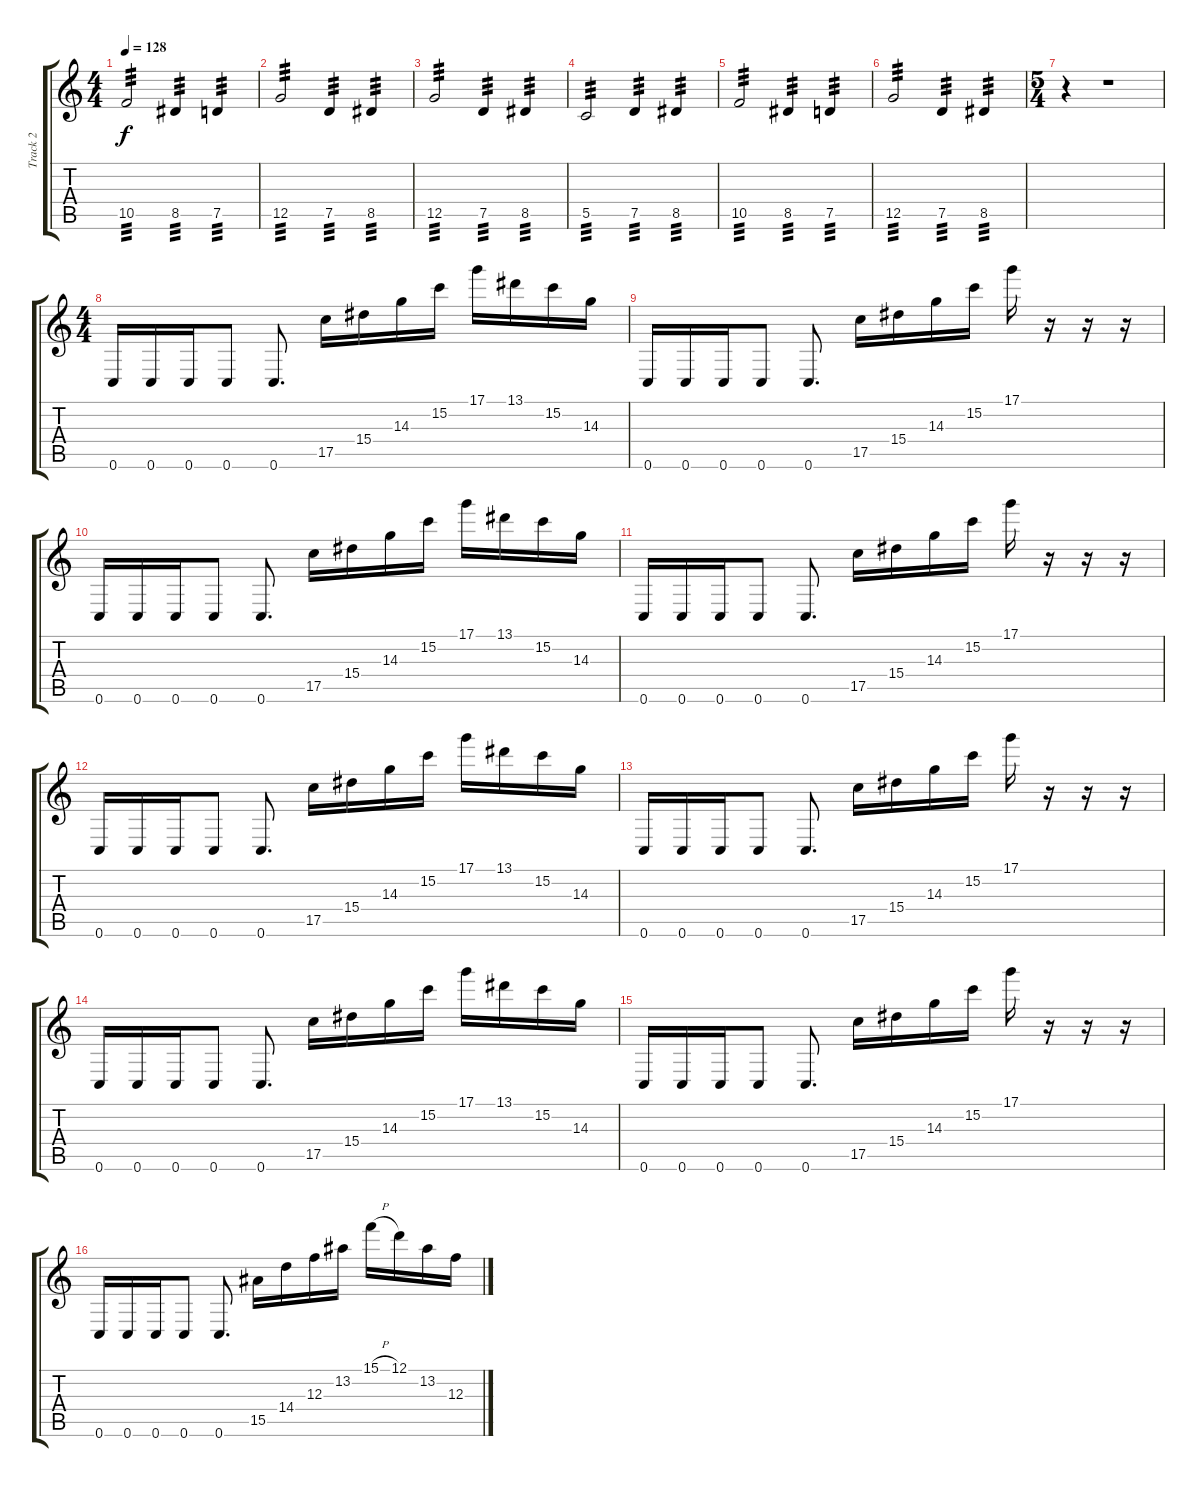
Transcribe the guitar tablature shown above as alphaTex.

\track ("Track 2" "Track 2") {instrument distortionguitar}
\staff {score tabs}
\tuning (D4 A3 F3 C3 G2 C2) {hide}
\ts (4 4)
\tempo 128
\clef g2
\ks c
10.5.2{tp 3 dy f} 8.5.4{tp 3} 7.5.4{tp 3} |
12.5.2{tp 3} 7.5.4{tp 3} 8.5.4{tp 3} |
12.5.2{tp 3} 7.5.4{tp 3} 8.5.4{tp 3} |
5.5.2{tp 3} 7.5.4{tp 3} 8.5.4{tp 3} |
10.5.2{tp 3} 8.5.4{tp 3} 7.5.4{tp 3} |
12.5.2{tp 3} 7.5.4{tp 3} 8.5.4{tp 3} |
\ts (5 4)
r.4 r.1 |
\ts (4 4)
0.6.16 0.6.16 0.6.16 0.6.8 0.6.8{d} 17.5.16 15.4.16 14.3.16 15.2.16 17.1.16 13.1.16 15.2.16 14.3.16 |
0.6.16 0.6.16 0.6.16 0.6.8 0.6.8{d} 17.5.16 15.4.16 14.3.16 15.2.16 17.1.16 r.16 r.16 r.16 |
0.6.16 0.6.16 0.6.16 0.6.8 0.6.8{d} 17.5.16 15.4.16 14.3.16 15.2.16 17.1.16 13.1.16 15.2.16 14.3.16 |
0.6.16 0.6.16 0.6.16 0.6.8 0.6.8{d} 17.5.16 15.4.16 14.3.16 15.2.16 17.1.16 r.16 r.16 r.16 |
0.6.16 0.6.16 0.6.16 0.6.8 0.6.8{d} 17.5.16 15.4.16 14.3.16 15.2.16 17.1.16 13.1.16 15.2.16 14.3.16 |
0.6.16 0.6.16 0.6.16 0.6.8 0.6.8{d} 17.5.16 15.4.16 14.3.16 15.2.16 17.1.16 r.16 r.16 r.16 |
0.6.16 0.6.16 0.6.16 0.6.8 0.6.8{d} 17.5.16 15.4.16 14.3.16 15.2.16 17.1.16 13.1.16 15.2.16 14.3.16 |
0.6.16 0.6.16 0.6.16 0.6.8 0.6.8{d} 17.5.16 15.4.16 14.3.16 15.2.16 17.1.16 r.16 r.16 r.16 |
0.6.16 0.6.16 0.6.16 0.6.8 0.6.8{d} 15.5.16 14.4.16 12.3.16 13.2.16 15.1{h}.16 12.1.16 13.2.16 12.3.16
